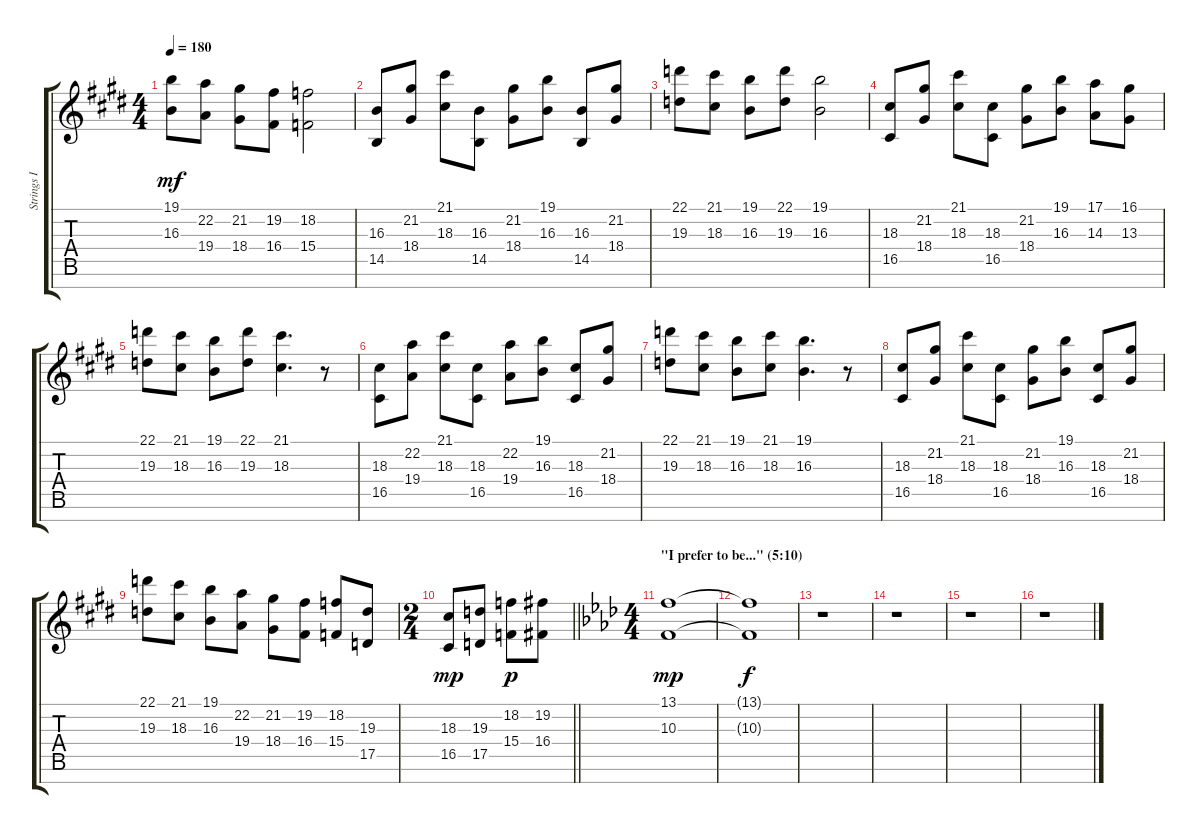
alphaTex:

\track ("Strings I" "Strings I") {instrument stringensemble1}
\staff {score tabs}
\tuning (E4 B3 G3 D3 A2 E2 B1) {hide}
\ts (4 4)
\tempo 180
\clef g2
\ks c#minor
(19.1 16.3).8{dy mf} (22.2 19.4).8 (21.2 18.4).8 (19.2 16.4).8 (18.2 15.4).2 |
(16.3 14.5).8 (21.2 18.4).8 (21.1 18.3).8 (16.3 14.5).8 (21.2 18.4).8 (19.1 16.3).8 (16.3 14.5).8 (21.2 18.4).8 |
(22.1 19.3).8 (21.1 18.3).8 (19.1 16.3).8 (22.1 19.3).8 (19.1 16.3).2 |
(18.3 16.5).8 (21.2 18.4).8 (21.1 18.3).8 (18.3 16.5).8 (21.2 18.4).8 (19.1 16.3).8 (17.1 14.3).8 (16.1 13.3).8 |
(22.1 19.3).8 (21.1 18.3).8 (19.1 16.3).8 (22.1 19.3).8 (21.1 18.3).4{d} r.8 |
(18.3 16.5).8 (22.2 19.4).8 (21.1 18.3).8 (18.3 16.5).8 (22.2 19.4).8 (19.1 16.3).8 (18.3 16.5).8 (21.2 18.4).8 |
(22.1 19.3).8 (21.1 18.3).8 (19.1 16.3).8 (21.1 18.3).8 (19.1 16.3).4{d} r.8 |
(18.3 16.5).8 (21.2 18.4).8 (21.1 18.3).8 (18.3 16.5).8 (21.2 18.4).8 (19.1 16.3).8 (18.3 16.5).8 (21.2 18.4).8 |
(22.1 19.3).8 (21.1 18.3).8 (19.1 16.3).8 (22.2 19.4).8 (21.2 18.4).8 (19.2 16.4).8 (18.2 15.4).8 (19.3 17.5).8 |
\ts (2 4)
\barLineRight lightlight
(18.3 16.5).8{dy mp} (19.3 17.5).8 (18.2 15.4).8{dy p} (19.2 16.4).8 |
\ts (4 4)
\section ("" "\"I prefer to be...\" (5:10)")
\ks fminor
(13.1 10.3).1{dy mp volume 0} |
(13.1{t} 10.3{t}).1{dy f} |
r.1 |
r.1 |
r.1 |
r.1
